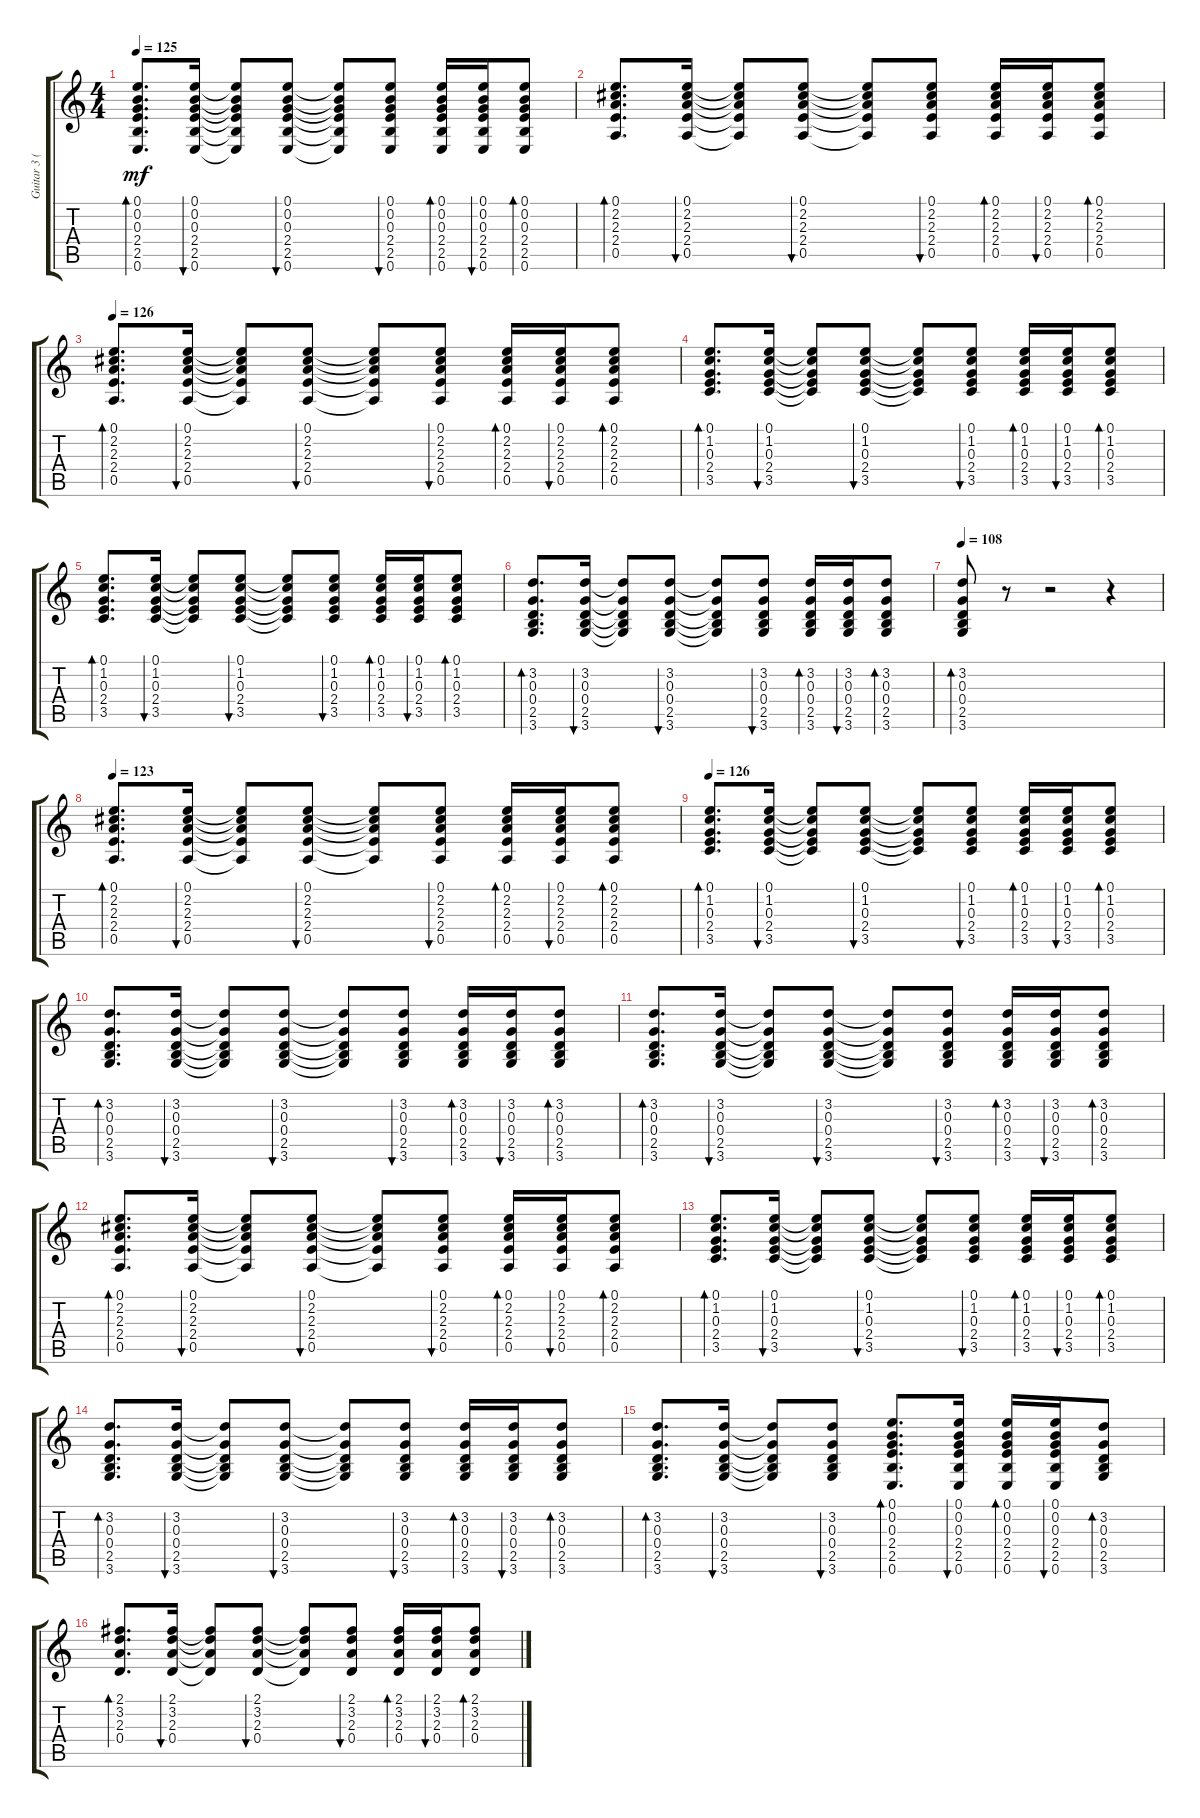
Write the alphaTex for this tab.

\track ("Guitar 3 (Eddie Mottau)" "Guitar 3 (") {instrument acousticguitarsteel}
\staff {score tabs}
\tuning (E4 B3 G3 D3 A2 E2) {hide}
\ts (4 4)
\tempo 125
\clef g2
\ks c
(0.1 0.2 0.3 2.4 2.5 0.6).8{d bd 60 dy mf} (0.1 0.2 0.3 2.4 2.5 0.6).16{bu 60} (0.1{t} 0.2{t} 0.3{t} 2.4{t} 2.5{t} 0.6{t}).8 (0.1 0.2 0.3 2.4 2.5 0.6).8{bu 60} (0.1{t} 0.2{t} 0.3{t} 2.4{t} 2.5{t} 0.6{t}).8 (0.1 0.2 0.3 2.4 2.5 0.6).8{bu 60} (0.1 0.2 0.3 2.4 2.5 0.6).16{bd 60} (0.1 0.2 0.3 2.4 2.5 0.6).16{bu 60} (0.1 0.2 0.3 2.4 2.5 0.6).8{bd 60} |
(0.1 2.2 2.3 2.4 0.5).8{d bd 60} (0.1 2.2 2.3 2.4 0.5).16{bu 60} (0.1{t} 2.2{t} 2.3{t} 2.4{t} 0.5{t}).8 (0.1 2.2 2.3 2.4 0.5).8{bu 60} (0.1{t} 2.2{t} 2.3{t} 2.4{t} 0.5{t}).8 (0.1 2.2 2.3 2.4 0.5).8{bu 60} (0.1 2.2 2.3 2.4 0.5).16{bd 60} (0.1 2.2 2.3 2.4 0.5).16{bu 60} (0.1 2.2 2.3 2.4 0.5).8{bd 60} |
\tempo 126
(0.1 2.2 2.3 2.4 0.5).8{d bd 60} (0.1 2.2 2.3 2.4 0.5).16{bu 60} (0.1{t} 2.2{t} 2.3{t} 2.4{t} 0.5{t}).8 (0.1 2.2 2.3 2.4 0.5).8{bu 60} (0.1{t} 2.2{t} 2.3{t} 2.4{t} 0.5{t}).8 (0.1 2.2 2.3 2.4 0.5).8{bu 60} (0.1 2.2 2.3 2.4 0.5).16{bd 60} (0.1 2.2 2.3 2.4 0.5).16{bu 60} (0.1 2.2 2.3 2.4 0.5).8{bd 60} |
(0.1 1.2 0.3 2.4 3.5).8{d bd 60} (0.1 1.2 0.3 2.4 3.5).16{bu 60} (0.1{t} 1.2{t} 0.3{t} 2.4{t} 3.5{t}).8 (0.1 1.2 0.3 2.4 3.5).8{bu 60} (0.1{t} 1.2{t} 0.3{t} 2.4{t} 3.5{t}).8 (0.1 1.2 0.3 2.4 3.5).8{bu 60} (0.1 1.2 0.3 2.4 3.5).16{bd 60} (0.1 1.2 0.3 2.4 3.5).16{bu 60} (0.1 1.2 0.3 2.4 3.5).8{bd 60} |
(0.1 1.2 0.3 2.4 3.5).8{d bd 60} (0.1 1.2 0.3 2.4 3.5).16{bu 60} (0.1{t} 1.2{t} 0.3{t} 2.4{t} 3.5{t}).8 (0.1 1.2 0.3 2.4 3.5).8{bu 60} (0.1{t} 1.2{t} 0.3{t} 2.4{t} 3.5{t}).8 (0.1 1.2 0.3 2.4 3.5).8{bu 60} (0.1 1.2 0.3 2.4 3.5).16{bd 60} (0.1 1.2 0.3 2.4 3.5).16{bu 60} (0.1 1.2 0.3 2.4 3.5).8{bd 60} |
(3.2 0.3 0.4 2.5 3.6).8{d bd 60} (3.2 0.3 0.4 2.5 3.6).16{bu 60} (3.2{t} 0.3{t} 0.4{t} 2.5{t} 3.6{t}).8 (3.2 0.3 0.4 2.5 3.6).8{bu 60} (3.2{t} 0.3{t} 0.4{t} 2.5{t} 3.6{t}).8 (3.2 0.3 0.4 2.5 3.6).8{bu 60} (3.2 0.3 0.4 2.5 3.6).16{bd 60} (3.2 0.3 0.4 2.5 3.6).16{bu 60} (3.2 0.3 0.4 2.5 3.6).8{bd 60} |
\tempo 108
(3.2 0.3 0.4 2.5 3.6).8{bd 60} r.8 r.2 r.4 |
\tempo 123
(0.1 2.2 2.3 2.4 0.5).8{d bd 60} (0.1 2.2 2.3 2.4 0.5).16{bu 60} (0.1{t} 2.2{t} 2.3{t} 2.4{t} 0.5{t}).8 (0.1 2.2 2.3 2.4 0.5).8{bu 60} (0.1{t} 2.2{t} 2.3{t} 2.4{t} 0.5{t}).8 (0.1 2.2 2.3 2.4 0.5).8{bu 60} (0.1 2.2 2.3 2.4 0.5).16{bd 60} (0.1 2.2 2.3 2.4 0.5).16{bu 60} (0.1 2.2 2.3 2.4 0.5).8{bd 60} |
\tempo 126
(0.1 1.2 0.3 2.4 3.5).8{d bd 60} (0.1 1.2 0.3 2.4 3.5).16{bu 60} (0.1{t} 1.2{t} 0.3{t} 2.4{t} 3.5{t}).8 (0.1 1.2 0.3 2.4 3.5).8{bu 60} (0.1{t} 1.2{t} 0.3{t} 2.4{t} 3.5{t}).8 (0.1 1.2 0.3 2.4 3.5).8{bu 60} (0.1 1.2 0.3 2.4 3.5).16{bd 60} (0.1 1.2 0.3 2.4 3.5).16{bu 60} (0.1 1.2 0.3 2.4 3.5).8{bd 60} |
(3.2 0.3 0.4 2.5 3.6).8{d bd 60} (3.2 0.3 0.4 2.5 3.6).16{bu 60} (3.2{t} 0.3{t} 0.4{t} 2.5{t} 3.6{t}).8 (3.2 0.3 0.4 2.5 3.6).8{bu 60} (3.2{t} 0.3{t} 0.4{t} 2.5{t} 3.6{t}).8 (3.2 0.3 0.4 2.5 3.6).8{bu 60} (3.2 0.3 0.4 2.5 3.6).16{bd 60} (3.2 0.3 0.4 2.5 3.6).16{bu 60} (3.2 0.3 0.4 2.5 3.6).8{bd 60} |
(3.2 0.3 0.4 2.5 3.6).8{d bd 60} (3.2 0.3 0.4 2.5 3.6).16{bu 60} (3.2{t} 0.3{t} 0.4{t} 2.5{t} 3.6{t}).8 (3.2 0.3 0.4 2.5 3.6).8{bu 60} (3.2{t} 0.3{t} 0.4{t} 2.5{t} 3.6{t}).8 (3.2 0.3 0.4 2.5 3.6).8{bu 60} (3.2 0.3 0.4 2.5 3.6).16{bd 60} (3.2 0.3 0.4 2.5 3.6).16{bu 60} (3.2 0.3 0.4 2.5 3.6).8{bd 60} |
(0.1 2.2 2.3 2.4 0.5).8{d bd 60} (0.1 2.2 2.3 2.4 0.5).16{bu 60} (0.1{t} 2.2{t} 2.3{t} 2.4{t} 0.5{t}).8 (0.1 2.2 2.3 2.4 0.5).8{bu 60} (0.1{t} 2.2{t} 2.3{t} 2.4{t} 0.5{t}).8 (0.1 2.2 2.3 2.4 0.5).8{bu 60} (0.1 2.2 2.3 2.4 0.5).16{bd 60} (0.1 2.2 2.3 2.4 0.5).16{bu 60} (0.1 2.2 2.3 2.4 0.5).8{bd 60} |
(0.1 1.2 0.3 2.4 3.5).8{d bd 60} (0.1 1.2 0.3 2.4 3.5).16{bu 60} (0.1{t} 1.2{t} 0.3{t} 2.4{t} 3.5{t}).8 (0.1 1.2 0.3 2.4 3.5).8{bu 60} (0.1{t} 1.2{t} 0.3{t} 2.4{t} 3.5{t}).8 (0.1 1.2 0.3 2.4 3.5).8{bu 60} (0.1 1.2 0.3 2.4 3.5).16{bd 60} (0.1 1.2 0.3 2.4 3.5).16{bu 60} (0.1 1.2 0.3 2.4 3.5).8{bd 60} |
(3.2 0.3 0.4 2.5 3.6).8{d bd 60} (3.2 0.3 0.4 2.5 3.6).16{bu 60} (3.2{t} 0.3{t} 0.4{t} 2.5{t} 3.6{t}).8 (3.2 0.3 0.4 2.5 3.6).8{bu 60} (3.2{t} 0.3{t} 0.4{t} 2.5{t} 3.6{t}).8 (3.2 0.3 0.4 2.5 3.6).8{bu 60} (3.2 0.3 0.4 2.5 3.6).16{bd 60} (3.2 0.3 0.4 2.5 3.6).16{bu 60} (3.2 0.3 0.4 2.5 3.6).8{bd 60} |
(3.2 0.3 0.4 2.5 3.6).8{d bd 60} (3.2 0.3 0.4 2.5 3.6).16{bu 60} (3.2{t} 0.3{t} 0.4{t} 2.5{t} 3.6{t}).8 (3.2 0.3 0.4 2.5 3.6).8{bu 60} (0.1 0.2 0.3 2.4 2.5 0.6).8{d bd 60} (0.1 0.2 0.3 2.4 2.5 0.6).16{bu 60} (0.1 0.2 0.3 2.4 2.5 0.6).16{bd 60} (0.1 0.2 0.3 2.4 2.5 0.6).16{bu 60} (3.2 0.3 0.4 2.5 3.6).8{bd 60} |
(2.1 3.2 2.3 0.4).8{d bd 60} (2.1 3.2 2.3 0.4).16{bu 60} (2.1{t} 3.2{t} 2.3{t} 0.4{t}).8 (2.1 3.2 2.3 0.4).8{bu 60} (2.1{t} 3.2{t} 2.3{t} 0.4{t}).8 (2.1 3.2 2.3 0.4).8{bu 60} (2.1 3.2 2.3 0.4).16{bd 60} (2.1 3.2 2.3 0.4).16{bu 60} (2.1 3.2 2.3 0.4).8{bd 60}
